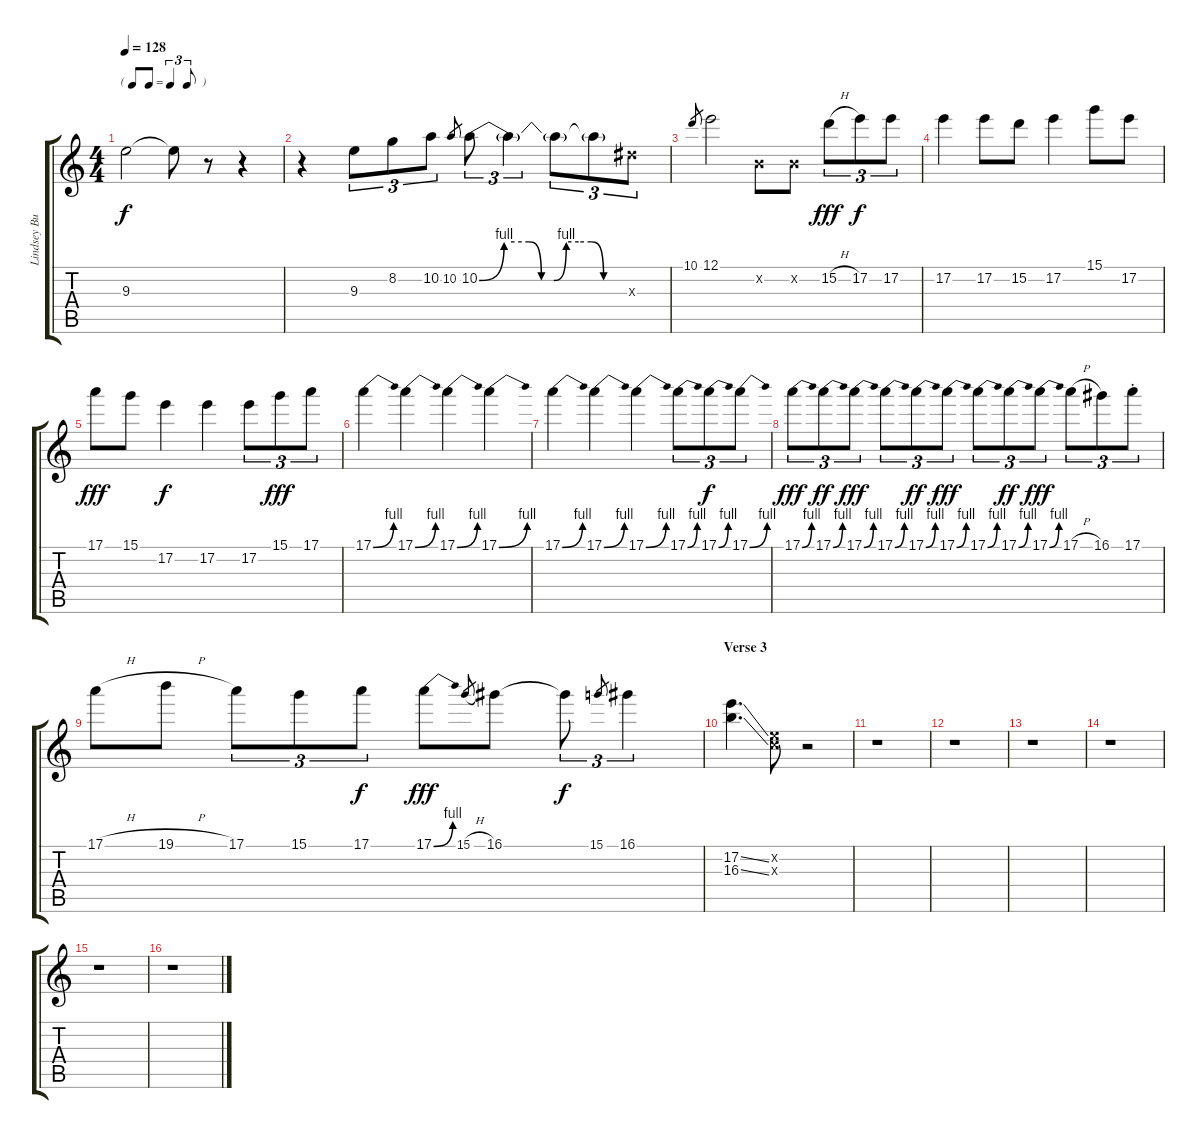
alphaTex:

\track ("Lindsey Buckingham - Lead Guitar" "Lindsey Bu") {instrument distortionguitar}
\staff {score tabs}
\tuning (E4 B3 G3 D3 A2 E2) {hide}
\ts (4 4)
\tf triplet8th
\tempo 128
\clef g2
\ks c
9.3.2{dy f} 9.3{t}.8 r.8 r.4 |
r.4 9.3.8{tu (3 2)} 8.2.8{tu (3 2)} 10.2.8{tu (3 2)} 10.2.8{gr} 10.2{be (custom 0 0 10 4 10 4 20 4 25 0 30 0 35 4 40 4 45 4 50 0 55 0 60 0)}.8{tu (3 2)} 10.2{t}.4{tu (3 2)} 10.2{t}.8{tu (3 2)} 10.2{t}.8{tu (3 2)} 8.3{x}.8{tu (3 2)} |
10.1.8{gr} 12.1.2 0.2{x}.8 0.2{x}.8 15.2{h}.8{tu (3 2) dy fff} 17.2.8{tu (3 2) dy f} 17.2.8{tu (3 2)} |
17.2.4 17.2.8 15.2.8 17.2.4 15.1.8 17.2.8 |
17.1.8{dy fff} 15.1.8 17.2.4{dy f} 17.2.4 17.2.8{tu (3 2)} 15.1.8{tu (3 2) dy fff} 17.1.8{tu (3 2)} |
17.1{be (bend 0 0 60 4)}.4 17.1{be (bend 0 0 60 4)}.4 17.1{be (bend 0 0 60 4)}.4 17.1{be (bend 0 0 60 4)}.4 |
17.1{be (bend 0 0 60 4)}.4 17.1{be (bend 0 0 60 4)}.4 17.1{be (bend 0 0 60 4)}.4 17.1{be (bend 0 0 60 4)}.8{tu (3 2)} 17.1{be (bend 0 0 60 4)}.8{tu (3 2) dy f} 17.1{be (bend 0 0 60 4)}.8{tu (3 2)} |
17.1{be (bend 0 0 60 4)}.8{tu (3 2) dy fff} 17.1{be (bend 0 0 60 4)}.8{tu (3 2) dy ff} 17.1{be (bend 0 0 60 4)}.8{tu (3 2) dy fff} 17.1{be (bend 0 0 60 4)}.8{tu (3 2)} 17.1{be (bend 0 0 60 4)}.8{tu (3 2) dy ff} 17.1{be (bend 0 0 60 4)}.8{tu (3 2) dy fff} 17.1{be (bend 0 0 60 4)}.8{tu (3 2)} 17.1{be (bend 0 0 60 4)}.8{tu (3 2) dy ff} 17.1{be (bend 0 0 60 4)}.8{tu (3 2) dy fff} 17.1{h}.8{tu (3 2)} 16.1.8{tu (3 2)} 17.1{st}.8{tu (3 2)} |
17.1{h}.8 19.1{h}.8 17.1.8{tu (3 2)} 15.1.8{tu (3 2)} 17.1.8{tu (3 2) dy f} 17.1{be (bend 0 0 60 4)}.8{dy fff} 15.1{h}.8{gr} 16.1.8 16.1{t}.8{tu (3 2) dy f} 15.1.8{gr} 16.1.4{tu (3 2)} |
\section ("" "Verse 3")
(17.2{ss} 16.3{ss}).4{d} (5.2{x} 5.3{x}).8 r.2 |
r.1 |
r.1 |
r.1 |
r.1 |
r.1 |
r.1
